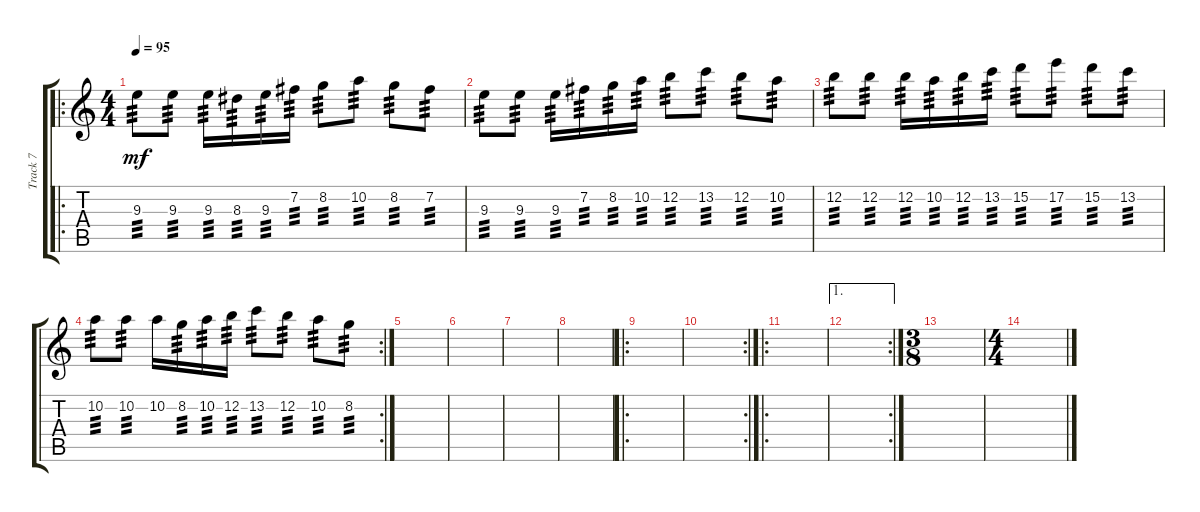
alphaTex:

\track ("Track 7" "Track 7") {instrument banjo}
\staff {score tabs}
\tuning (E4 B3 G3 D3 A2 E2) {hide}
\displaytranspose 12
\ro
\ts (4 4)
\tempo 95
\clef g2
\ks c
9.3.8{tp 3 dy mf volume 7} 9.3.8{tp 3} 9.3.16{tp 3} 8.3.16{tp 3} 9.3.16{tp 3} 7.2.16{tp 3} 8.2.8{tp 3} 10.2.8{tp 3} 8.2.8{tp 3} 7.2.8{tp 3} |
9.3.8{tp 3} 9.3.8{tp 3} 9.3.16{tp 3} 7.2.16{tp 3} 8.2.16{tp 3} 10.2.16{tp 3} 12.2.8{tp 3} 13.2.8{tp 3} 12.2.8{tp 3} 10.2.8{tp 3} |
12.2.8{tp 3} 12.2.8{tp 3} 12.2.16{tp 3} 10.2.16{tp 3} 12.2.16{tp 3} 13.2.16{tp 3} 15.2.8{tp 3} 17.2.8{tp 3} 15.2.8{tp 3} 13.2.8{tp 3} |
\rc 2
10.2.8{tp 3} 10.2.8{tp 3} 10.2.16 8.2.16{tp 3} 10.2.16{tp 3} 12.2.16{tp 3} 13.2.8{tp 3} 12.2.8{tp 3} 10.2.8{tp 3} 8.2.8{tp 3} |
|
|
|
|
\ro
|
\rc 2
|
\ro
|
\ae 1
\rc 2
|
\ts (3 8)
|
\ts (4 4)
